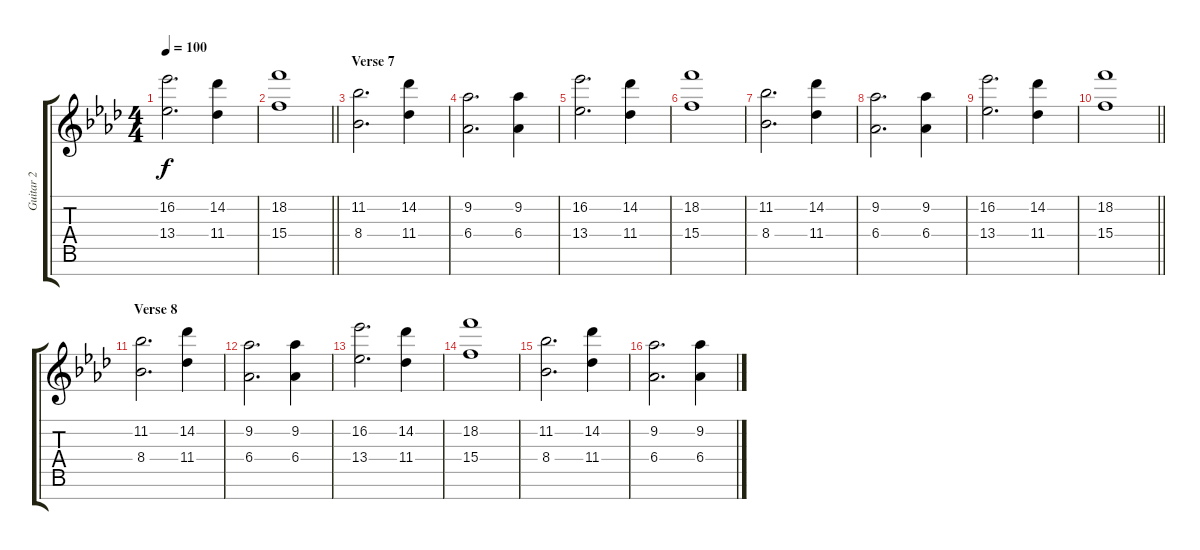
\track ("Guitar 2" "Guitar 2") {instrument distortionguitar}
\staff {score tabs}
\tuning (E4 B3 G3 D3 A2 E2 B1) {hide}
\ts (4 4)
\tempo 100
\clef g2
\ks ab
(16.2 13.4).2{d dy f} (14.2 11.4).4 |
\barLineRight lightlight
(18.2 15.4).1 |
\section ("" "Verse 7")
(11.2 8.4).2{d} (14.2 11.4).4 |
(9.2 6.4).2{d} (9.2 6.4).4 |
(16.2 13.4).2{d} (14.2 11.4).4 |
(18.2 15.4).1 |
(11.2 8.4).2{d} (14.2 11.4).4 |
(9.2 6.4).2{d} (9.2 6.4).4 |
(16.2 13.4).2{d} (14.2 11.4).4 |
\barLineRight lightlight
(18.2 15.4).1 |
\section ("" "Verse 8")
(11.2 8.4).2{d} (14.2 11.4).4 |
(9.2 6.4).2{d} (9.2 6.4).4 |
(16.2 13.4).2{d} (14.2 11.4).4 |
(18.2 15.4).1 |
(11.2 8.4).2{d} (14.2 11.4).4 |
(9.2 6.4).2{d} (9.2 6.4).4
